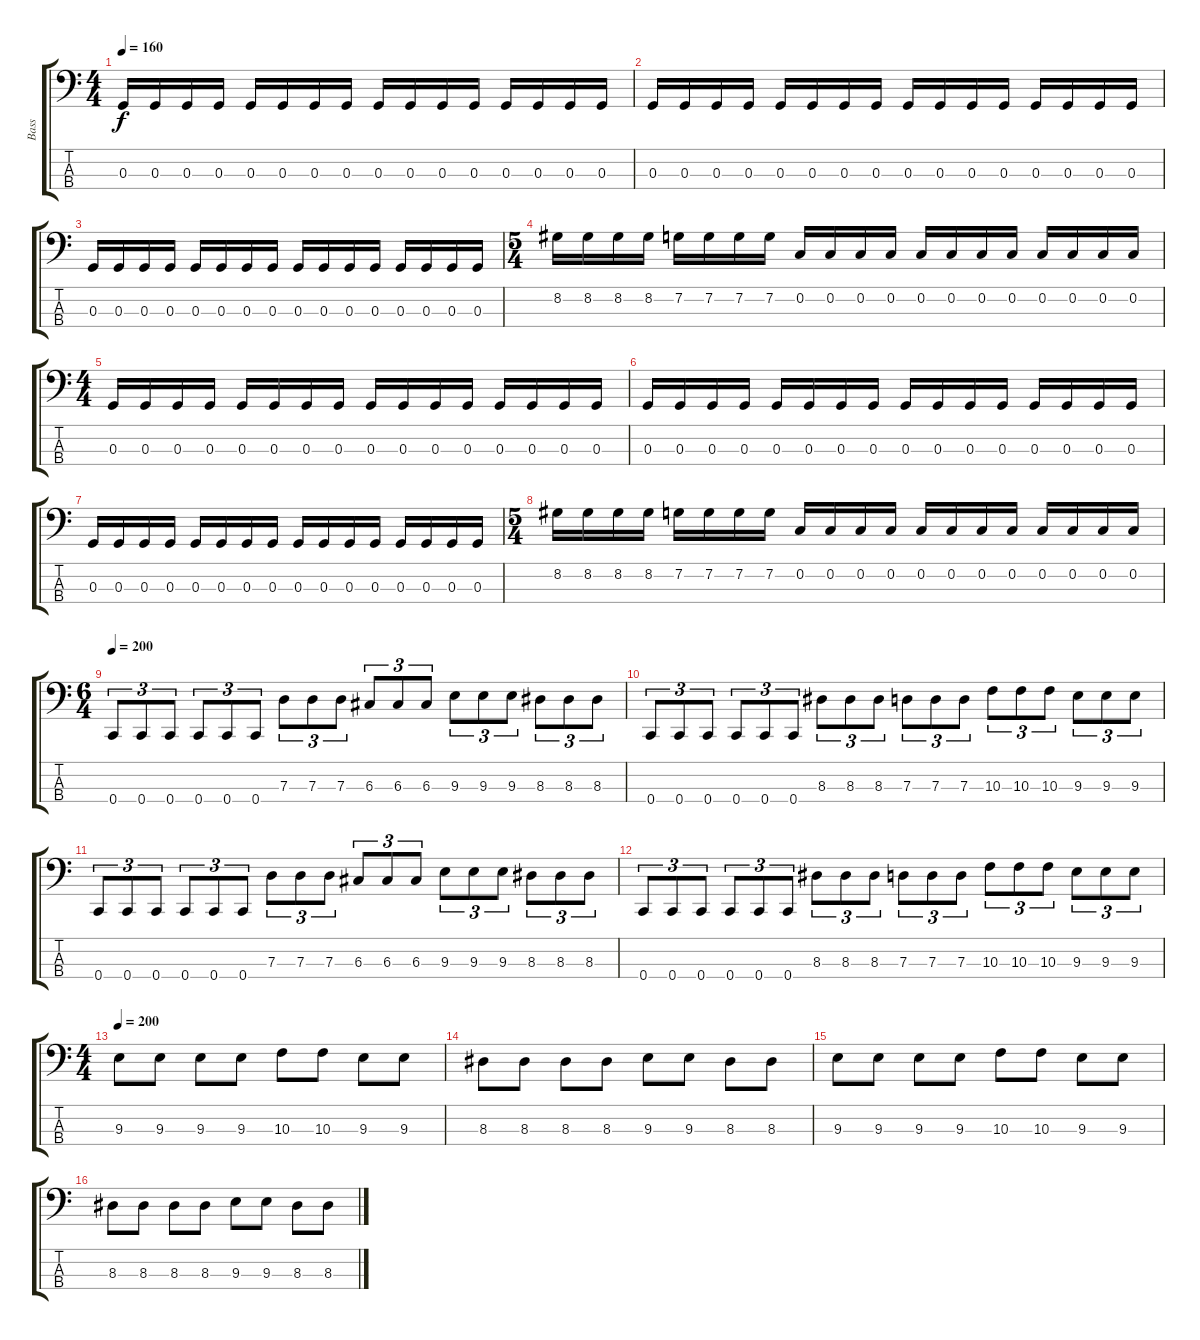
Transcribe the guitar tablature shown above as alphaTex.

\track ("Bass" "Bass") {instrument electricbasspick}
\staff {score tabs}
\tuning (F2 C2 G1 C1) {hide}
\ts (4 4)
\tempo 160
\clef f4
\ks c
0.3.16{dy f instrument electricbasspick} 0.3.16 0.3.16 0.3.16 0.3.16 0.3.16 0.3.16 0.3.16 0.3.16 0.3.16 0.3.16 0.3.16 0.3.16 0.3.16 0.3.16 0.3.16 |
0.3.16 0.3.16 0.3.16 0.3.16 0.3.16 0.3.16 0.3.16 0.3.16 0.3.16 0.3.16 0.3.16 0.3.16 0.3.16 0.3.16 0.3.16 0.3.16 |
0.3.16 0.3.16 0.3.16 0.3.16 0.3.16 0.3.16 0.3.16 0.3.16 0.3.16 0.3.16 0.3.16 0.3.16 0.3.16 0.3.16 0.3.16 0.3.16 |
\ts (5 4)
8.2.16 8.2.16 8.2.16 8.2.16 7.2.16 7.2.16 7.2.16 7.2.16 0.2.16 0.2.16 0.2.16 0.2.16 0.2.16 0.2.16 0.2.16 0.2.16 0.2.16 0.2.16 0.2.16 0.2.16 |
\ts (4 4)
0.3.16 0.3.16 0.3.16 0.3.16 0.3.16 0.3.16 0.3.16 0.3.16 0.3.16 0.3.16 0.3.16 0.3.16 0.3.16 0.3.16 0.3.16 0.3.16 |
0.3.16 0.3.16 0.3.16 0.3.16 0.3.16 0.3.16 0.3.16 0.3.16 0.3.16 0.3.16 0.3.16 0.3.16 0.3.16 0.3.16 0.3.16 0.3.16 |
0.3.16 0.3.16 0.3.16 0.3.16 0.3.16 0.3.16 0.3.16 0.3.16 0.3.16 0.3.16 0.3.16 0.3.16 0.3.16 0.3.16 0.3.16 0.3.16 |
\ts (5 4)
8.2.16 8.2.16 8.2.16 8.2.16 7.2.16 7.2.16 7.2.16 7.2.16 0.2.16 0.2.16 0.2.16 0.2.16 0.2.16 0.2.16 0.2.16 0.2.16 0.2.16 0.2.16 0.2.16 0.2.16 |
\ts (6 4)
\tempo 200
0.4.8{tu (3 2)} 0.4.8{tu (3 2)} 0.4.8{tu (3 2)} 0.4.8{tu (3 2)} 0.4.8{tu (3 2)} 0.4.8{tu (3 2)} 7.3.8{tu (3 2)} 7.3.8{tu (3 2)} 7.3.8{tu (3 2)} 6.3.8{tu (3 2)} 6.3.8{tu (3 2)} 6.3.8{tu (3 2)} 9.3.8{tu (3 2)} 9.3.8{tu (3 2)} 9.3.8{tu (3 2)} 8.3.8{tu (3 2)} 8.3.8{tu (3 2)} 8.3.8{tu (3 2)} |
0.4.8{tu (3 2)} 0.4.8{tu (3 2)} 0.4.8{tu (3 2)} 0.4.8{tu (3 2)} 0.4.8{tu (3 2)} 0.4.8{tu (3 2)} 8.3.8{tu (3 2)} 8.3.8{tu (3 2)} 8.3.8{tu (3 2)} 7.3.8{tu (3 2)} 7.3.8{tu (3 2)} 7.3.8{tu (3 2)} 10.3.8{tu (3 2)} 10.3.8{tu (3 2)} 10.3.8{tu (3 2)} 9.3.8{tu (3 2)} 9.3.8{tu (3 2)} 9.3.8{tu (3 2)} |
0.4.8{tu (3 2)} 0.4.8{tu (3 2)} 0.4.8{tu (3 2)} 0.4.8{tu (3 2)} 0.4.8{tu (3 2)} 0.4.8{tu (3 2)} 7.3.8{tu (3 2)} 7.3.8{tu (3 2)} 7.3.8{tu (3 2)} 6.3.8{tu (3 2)} 6.3.8{tu (3 2)} 6.3.8{tu (3 2)} 9.3.8{tu (3 2)} 9.3.8{tu (3 2)} 9.3.8{tu (3 2)} 8.3.8{tu (3 2)} 8.3.8{tu (3 2)} 8.3.8{tu (3 2)} |
0.4.8{tu (3 2)} 0.4.8{tu (3 2)} 0.4.8{tu (3 2)} 0.4.8{tu (3 2)} 0.4.8{tu (3 2)} 0.4.8{tu (3 2)} 8.3.8{tu (3 2)} 8.3.8{tu (3 2)} 8.3.8{tu (3 2)} 7.3.8{tu (3 2)} 7.3.8{tu (3 2)} 7.3.8{tu (3 2)} 10.3.8{tu (3 2)} 10.3.8{tu (3 2)} 10.3.8{tu (3 2)} 9.3.8{tu (3 2)} 9.3.8{tu (3 2)} 9.3.8{tu (3 2)} |
\ts (4 4)
\tempo 200
9.3.8 9.3.8 9.3.8 9.3.8 10.3.8 10.3.8 9.3.8 9.3.8 |
8.3.8 8.3.8 8.3.8 8.3.8 9.3.8 9.3.8 8.3.8 8.3.8 |
9.3.8 9.3.8 9.3.8 9.3.8 10.3.8 10.3.8 9.3.8 9.3.8 |
8.3.8 8.3.8 8.3.8 8.3.8 9.3.8 9.3.8 8.3.8 8.3.8
